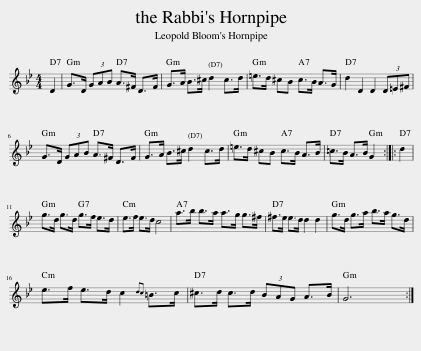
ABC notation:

X:1
L:1/8
M:4/4
I:linebreak $
K:Gmin
V:1 treble
V:1
 D2 | G>D (3GAB A>^F D>F | G>A B>^c d2 c>d | =e>d ^cB c>B A>G | d2 D2 D2 (3D=E^F |$ %5
 G>D (3GAB A>^F D>F | G>A B>^c d2 c>d | =e>d ^cB c>B A>B | =c>B A>B G2 :: d2 |$ %10
 g>d g>d g>f e>d | e>f e>d c4 | a>b b>a a>g g>^f | ^f>e e>d d2 d2 | g>d g>a b>a g>d |$ %15
 e>f e>d c2{dc} =B>c | ^c>d c>d (3BAG A>B | G6 :| %18
